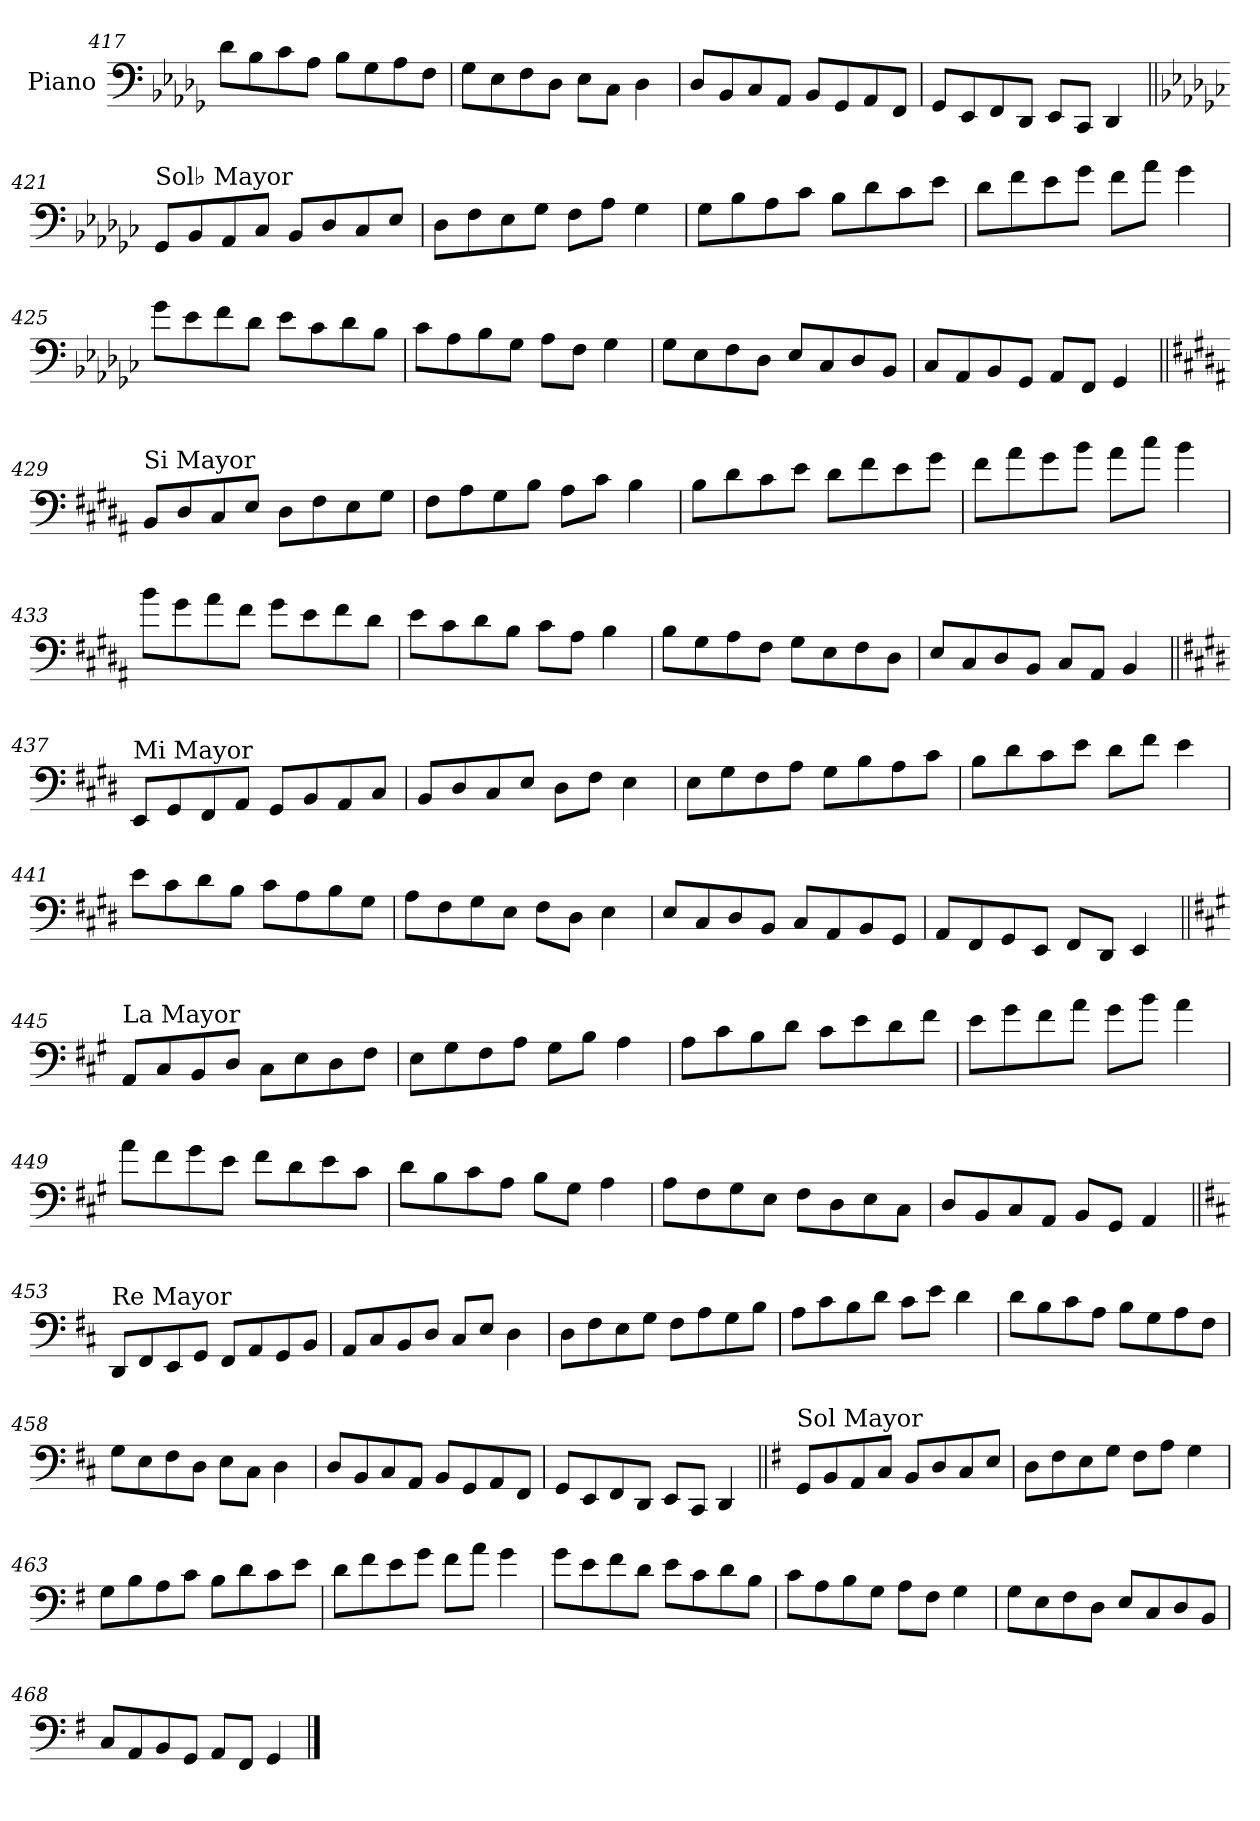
**kern
*part1
*staff1
*I"Piano
*I'Pno.
!!LO:LB:g=z
*clefF4
*k[b-e-a-d-g-]
=417
8d-\L
8B-\
8c\
8A-\J
8B-\L
8G-\
8A-\
8F\J
=418
8G-\L
8E-\
8F\
8D-\J
8E-\L
8C\J
4D-\
=419
8D-/L
8BB-/
8C/
8AA-/J
8BB-/L
8GG-/
8AA-/
8FF/J
=420
8GG-/L
8EE-/
8FF/
8DD-/J
8EE-/L
8CC/J
4DD-/
!!LO:LB:g=z
=421||
*k[b-e-a-d-g-c-]
!LO:TX:a:t=Sol♭ Mayor
8GG-/L
8BB-/
8AA-/
8C-/J
8BB-/L
8D-/
8C-/
8E-/J
=422
8D-\L
8F\
8E-\
8G-\J
8F\L
8A-\J
4G-\
=423
8G-\L
8B-\
8A-\
8c-\J
8B-\L
8d-\
8c-\
8e-\J
=424
8d-\L
8f\
8e-\
8g-\J
8f\L
8a-\J
4g-\
!!LO:LB:g=z
=425
8g-\L
8e-\
8f\
8d-\J
8e-\L
8c-\
8d-\
8B-\J
=426
8c-\L
8A-\
8B-\
8G-\J
8A-\L
8F\J
4G-\
=427
8G-\L
8E-\
8F\
8D-\J
8E-/L
8C-/
8D-/
8BB-/J
=428
8C-/L
8AA-/
8BB-/
8GG-/J
8AA-/L
8FF/J
4GG-/
!!LO:LB:g=z
=429||
*k[f#c#g#d#a#]
!LO:TX:a:t=Si Mayor
8BB/L
8D#/
8C#/
8E/J
8D#\L
8F#\
8E\
8G#\J
=430
8F#\L
8A#\
8G#\
8B\J
8A#\L
8c#\J
4B\
=431
8B\L
8d#\
8c#\
8e\J
8d#\L
8f#\
8e\
8g#\J
=432
8f#\L
8a#\
8g#\
8b\J
8a#\L
8cc#\J
4b\
!!LO:LB:g=z
=433
8b\L
8g#\
8a#\
8f#\J
8g#\L
8e\
8f#\
8d#\J
=434
8e\L
8c#\
8d#\
8B\J
8c#\L
8A#\J
4B\
=435
8B\L
8G#\
8A#\
8F#\J
8G#\L
8E\
8F#\
8D#\J
=436
8E/L
8C#/
8D#/
8BB/J
8C#/L
8AA#/J
4BB/
!!LO:PB:g=z
=437||
*k[f#c#g#d#]
!LO:TX:a:t=Mi Mayor
8EE/L
8GG#/
8FF#/
8AA/J
8GG#/L
8BB/
8AA/
8C#/J
=438
8BB/L
8D#/
8C#/
8E/J
8D#\L
8F#\J
4E\
=439
8E\L
8G#\
8F#\
8A\J
8G#\L
8B\
8A\
8c#\J
=440
8B\L
8d#\
8c#\
8e\J
8d#\L
8f#\J
4e\
!!LO:LB:g=z
=441
8e\L
8c#\
8d#\
8B\J
8c#\L
8A\
8B\
8G#\J
=442
8A\L
8F#\
8G#\
8E\J
8F#\L
8D#\J
4E\
=443
8E/L
8C#/
8D#/
8BB/J
8C#/L
8AA/
8BB/
8GG#/J
=444
8AA/L
8FF#/
8GG#/
8EE/J
8FF#/L
8DD#/J
4EE/
!!LO:LB:g=z
=445||
*k[f#c#g#]
!LO:TX:a:t=La Mayor
8AA/L
8C#/
8BB/
8D/J
8C#\L
8E\
8D\
8F#\J
=446
8E\L
8G#\
8F#\
8A\J
8G#\L
8B\J
4A\
=447
8A\L
8c#\
8B\
8d\J
8c#\L
8e\
8d\
8f#\J
=448
8e\L
8g#\
8f#\
8a\J
8g#\L
8b\J
4a\
!!LO:LB:g=z
=449
8a\L
8f#\
8g#\
8e\J
8f#\L
8d\
8e\
8c#\J
=450
8d\L
8B\
8c#\
8A\J
8B\L
8G#\J
4A\
=451
8A\L
8F#\
8G#\
8E\J
8F#\L
8D\
8E\
8C#\J
=452
8D/L
8BB/
8C#/
8AA/J
8BB/L
8GG#/J
4AA/
!!LO:LB:g=z
=453||
*k[f#c#]
!LO:TX:a:t=Re Mayor
8DD/L
8FF#/
8EE/
8GG/J
8FF#/L
8AA/
8GG/
8BB/J
=454
8AA/L
8C#/
8BB/
8D/J
8C#/L
8E/J
4D\
=455
8D\L
8F#\
8E\
8G\J
8F#\L
8A\
8G\
8B\J
=456
8A\L
8c#\
8B\
8d\J
8c#\L
8e\J
4d\
!!LO:LB:g=z
=457
8d\L
8B\
8c#\
8A\J
8B\L
8G\
8A\
8F#\J
=458
8G\L
8E\
8F#\
8D\J
8E\L
8C#\J
4D\
=459
8D/L
8BB/
8C#/
8AA/J
8BB/L
8GG/
8AA/
8FF#/J
=460
8GG/L
8EE/
8FF#/
8DD/J
8EE/L
8CC#/J
4DD/
!!LO:LB:g=z
=461||
*k[f#]
!LO:TX:a:t=Sol Mayor
8GG/L
8BB/
8AA/
8C/J
8BB/L
8D/
8C/
8E/J
=462
8D\L
8F#\
8E\
8G\J
8F#\L
8A\J
4G\
=463
8G\L
8B\
8A\
8c\J
8B\L
8d\
8c\
8e\J
=464
8d\L
8f#\
8e\
8g\J
8f#\L
8a\J
4g\
!!LO:LB:g=z
=465
8g\L
8e\
8f#\
8d\J
8e\L
8c\
8d\
8B\J
=466
8c\L
8A\
8B\
8G\J
8A\L
8F#\J
4G\
=467
8G\L
8E\
8F#\
8D\J
8E/L
8C/
8D/
8BB/J
=468
8C/L
8AA/
8BB/
8GG/J
8AA/L
8FF#/J
4GG/
==
*-
